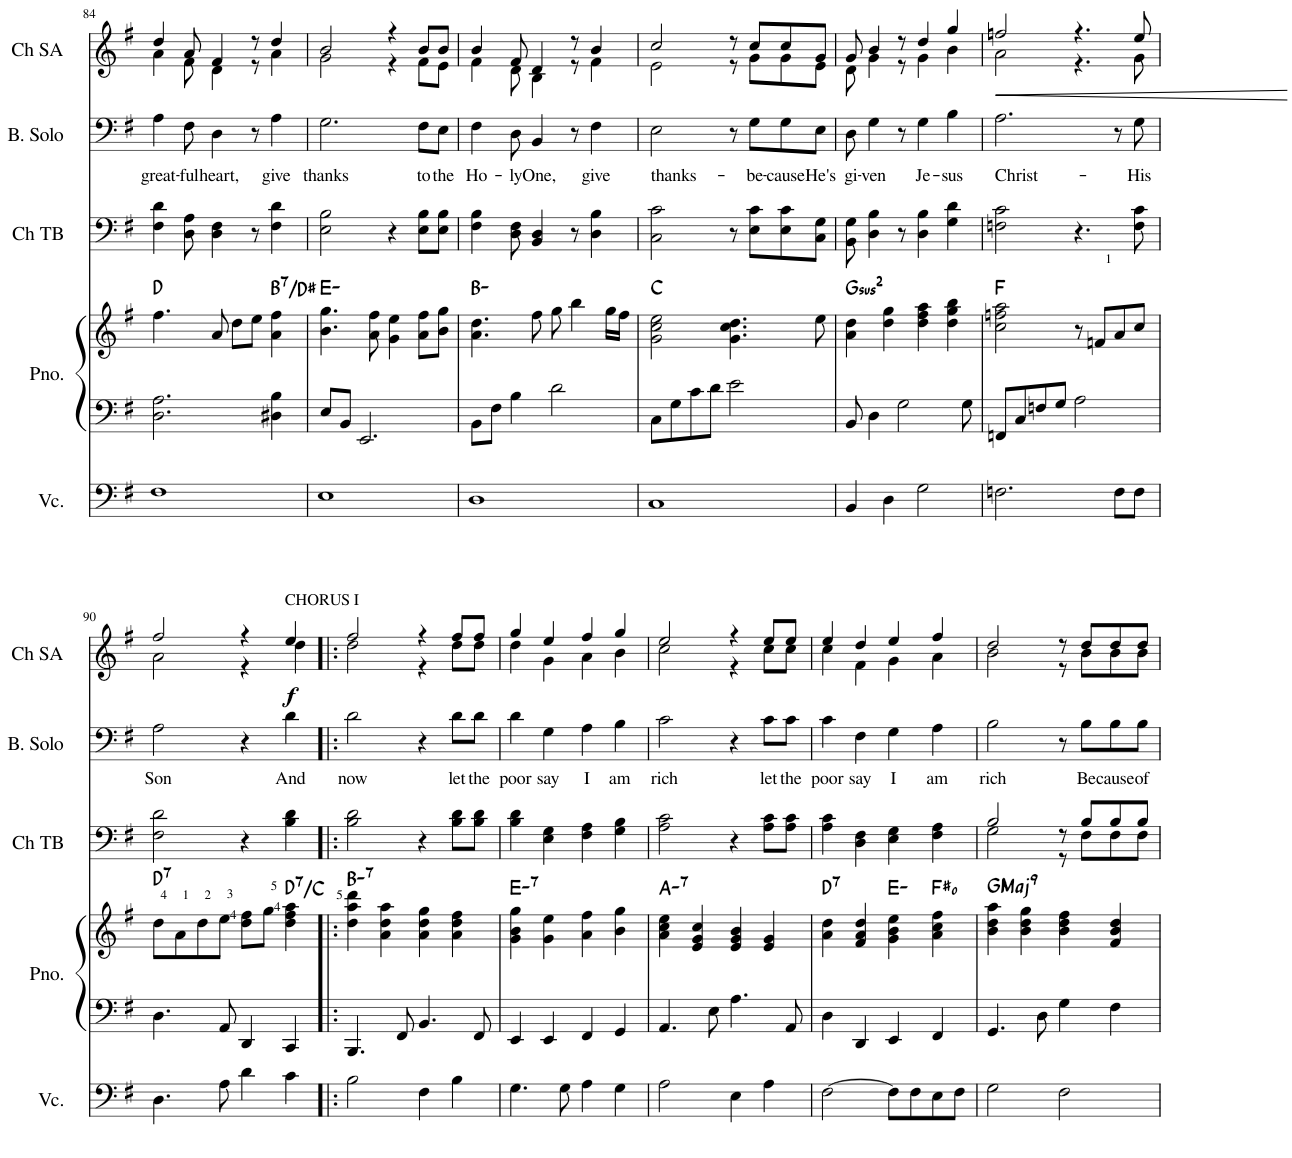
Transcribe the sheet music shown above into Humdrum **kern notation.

**kern	**kern	**kern	**harte	**kern	**kern	**text	**kern	**dynam
*part5	*part4	*part4	*part4	*part3	*part2	*part2	*part1	*part1
*staff6	*staff5	*staff4	*	*staff3	*staff2	*staff2	*staff1	*staff1
*I"Violoncello	*I"Piano	*	*	*I"Choir TB	*I"Baritone Solo	*	*I"Choir SA	*
*I'Vc.	*I'Pno.	*	*	*I'Ch TB	*I'B. Solo	*	*I'Ch SA	*
!!LO:PB:g=z
*clefF4	*clefF4	*clefG2	*	*clefF4	*clefF4	*	*clefG2	*
*	*	*	*	*	*Trd4c7	*	*	*
*k[f#]	*k[f#]	*k[f#]	*	*k[f#]	*k[f#]	*	*k[f#]	*
*M4/4	*M4/4	*M4/4	*	*M4/4	*M4/4	*	*M4/4	*
=84	=84	=84	=84	=84	=84	=84	=84	=84
!	!	!	!	!	!	!LO:LY:b	!	!
*	*	*	*	*	*	*	*^	*
1F#	2.D\ 2.A\	4.ff#\	D:maj	4F#\ 4d\	4A\	great-	4dd/	4a\	.
!	!	!	!	!	!	!LO:LY:b	!	!	!
.	.	.	.	8D\ 8A\	8F#\	-ful	8a/	8f#\	.
!	!	!	!	!	!	!LO:LY:b	!	!	!
.	.	8a/	.	4D\ 4F#\	4D\	heart,	4f#/	4d\	.
.	.	8dd\L	.	.	.	.	.	.	.
.	.	8ee\J	.	8r	8r	.	8r	8r	.
!	!	!	!LO:H:kt=7	!	!	!LO:LY:b	!	!	!
.	4D#X\ 4B\	4a\ 4ff#\	B:7/3	4F#\ 4d\	4A\	give	4dd/	4a\	.
=85	=85	=85	=85	=85	=85	=85	=85	=85	=85
!	!	!	!	!	!	!LO:LY:b	!	!	!
1E	8E/L	4.b\ 4.gg\	E:min	2E\ 2B\	2.G\	thanks	2b/	2g\	.
.	8BB/J	.	.	.	.	.	.	.	.
.	2.EE/	.	.	.	.	.	.	.	.
.	.	8a\ 8ff#\	.	.	.	.	.	.	.
.	.	4g\ 4ee\	.	4r	.	.	4r	4r	.
!	!	!	!	!	!	!LO:LY:b	!	!	!
.	.	8a\ 8ff#\L	.	8E\ 8B\L	8F#\L	to	8b/L	8f#\L	.
!	!	!	!	!	!	!LO:LY:b	!	!	!
.	.	8b\ 8gg\J	.	8E\ 8B\J	8E\J	the	8b/J	8e\J	.
=86	=86	=86	=86	=86	=86	=86	=86	=86	=86
!	!	!	!	!	!	!LO:LY:b	!	!	!
1D	8BB\L	4.a\ 4.dd\	B:min	4F#\ 4B\	4F#\	Ho-	4b/	4f#\	.
.	8F#\J	.	.	.	.	.	.	.	.
!	!	!	!	!	!	!LO:LY:b	!	!	!
.	4B\	.	.	8D\ 8F#\	8D\	-ly	8f#/	8d\	.
!	!	!	!	!	!	!LO:LY:b	!	!	!
.	.	8ff#\	.	4BB/ 4D/	4BB/	One,	4d/	4B\	.
.	2d\	8gg\	.	.	.	.	.	.	.
.	.	4bb\	.	8r	8r	.	8r	8r	.
!	!	!	!	!	!	!LO:LY:b	!	!	!
.	.	.	.	4D\ 4B\	4F#\	give	4b/	4f#\	.
.	.	16gg\LL	.	.	.	.	.	.	.
.	.	16ff#\JJ	.	.	.	.	.	.	.
=87	=87	=87	=87	=87	=87	=87	=87	=87	=87
!	!	!	!	!	!	!LO:LY:b	!	!	!
1C	8C\L	2g\ 2cc\ 2ee\	C:maj	2C\ 2c\	2E\	thanks-	2cc/	2e\	.
.	8G\	.	.	.	.	.	.	.	.
.	8c\	.	.	.	.	.	.	.	.
.	8d\J	.	.	.	.	.	.	.	.
.	2e\	4.g\ 4.cc\ 4.dd\	.	8r	8r	.	8r	8r	.
!	!	!	!	!	!	!LO:LY:b	!	!	!
.	.	.	.	8E\ 8c\L	8G\L	-be-	8cc/L	8g\L	.
!	!	!	!	!	!	!LO:LY:b	!	!	!
.	.	.	.	8E\ 8c\	8G\	-cause	8cc/	8g\	.
!	!	!	!	!	!	!LO:LY:b	!	!	!
.	.	8ee\	.	8C\ 8G\J	8E\J	He's	8g/J	8e\J	.
=88	=88	=88	=88	=88	=88	=88	=88	=88	=88
!	!	!	!LO:H:kt=2	!	!	!LO:LY:b	!	!	!
4BB/	8BB/	4a\ 4dd\	G:(1,2,5)	8BB\ 8G\	8D\	gi-	8g/	8d\	.
!	!	!	!	!	!	!LO:LY:b	!	!	!
.	4D\	.	.	4D\ 4B\	4G\	-ven	4b/	4g\	.
4D\	.	4dd\ 4gg\	.	.	.	.	.	.	.
.	2G\	.	.	8r	8r	.	8r	8r	.
!	!	!	!	!	!	!LO:LY:b	!	!	!
2G\	.	4dd\ 4ff#\ 4aa\	.	4D\ 4B\	4G\	Je-	4dd/	4g\	.
!	!	!	!	!	!	!LO:LY:b	!	!	!
.	.	4dd\ 4gg\ 4bb\	.	4G\ 4d\	4B\	-sus	4gg/	4b\	.
.	8G\	.	.	.	.	.	.	.	.
=89	=89	=89	=89	=89	=89	=89	=89	=89	=89
!	!	!	!	!	!	!LO:LY:b	!	!	!LO:HP:b
2.Fn\	8FFn/L	2cc\ 2ffn\ 2aa\	F:maj	2Fn\ 2c\	2.A\	Christ-	2ffn/	2a\	<
.	8C/	.	.	.	.	.	.	.	.
.	8Fn/	.	.	.	.	.	.	.	.
.	8G/J	.	.	.	.	.	.	.	.
.	2A\	8r	.	4.r	.	.	4.r	4.r	.
.	.	8fn/L	.	.	.	.	.	.	.
8F\L	.	8a/	.	.	8r	.	.	.	.
!	!	!	!	!	!	!LO:LY:b	!	!	!
8F\J	.	8cc/J	.	8F\ 8c\	8G\	-His	8ee/	8g\	.
*	*	*	*	*	*	*	*v	*v	*
.	.	.	.	.	.	.	.	[
!!LO:LB:g=z
=90	=90	=90	=90	=90	=90	=90	=90	=90
!	!	!	!LO:H:kt=7	!	!	!LO:LY:b	!	!
*	*	*	*	*	*	*	*^	*
4.D\	4.D\	8dd\L	D:7	2F#\ 2d\	2A\	Son	2ff#/	2a\	.
.	.	8a\	.	.	.	.	.	.	.
.	.	8dd\	.	.	.	.	.	.	.
8A\	8AA/	8ee\J	.	.	.	.	.	.	.
4d\	4DD/	8dd\ 8ff#\L	.	4r	4r	.	4r	4r	.
.	.	8gg\J	.	.	.	.	.	.	.
!	!	!	!	!	!	!	!LO:TX:a:t=CHORUS I	!	!
!	!	!	!LO:H:kt=7	!	!	!LO:LY:b	!	!	!LO:DY:b
4c\	4CC/	4dd\ 4ff#\ 4aa\	D:7/b7	4B\ 4d\	4d\	And	4ee/	4dd\	f
=91!|:	=91!|:	=91!|:	=91!|:	=91!|:	=91!|:	=91!|:	=91!|:	=91!|:	=91!|:
!	!	!	!LO:H:kt=7	!	!	!LO:LY:b	!	!	!
2B\	4.BBB/	4dd\ 4aa\ 4ddd\	B:min7	2B\ 2d\	2d\	now	2ff#/	2dd\	.
.	.	4a\ 4dd\ 4aa\	.	.	.	.	.	.	.
.	8FF#/	.	.	.	.	.	.	.	.
4F#\	4.BB/	4a\ 4dd\ 4gg\	.	4r	4r	.	4r	4r	.
!	!	!	!	!	!	!LO:LY:b	!	!	!
4B\	.	4a\ 4dd\ 4ff#\	.	8B\ 8d\L	8d\L	let	8ff#/L	8dd\L	.
!	!	!	!	!	!	!LO:LY:b	!	!	!
.	8FF#/	.	.	8B\ 8d\J	8d\J	the	8ff#/J	8dd\J	.
=92	=92	=92	=92	=92	=92	=92	=92	=92	=92
!	!	!	!LO:H:kt=7	!	!	!LO:LY:b	!	!	!
4.G\	4EE/	4g\ 4b\ 4gg\	E:min7	4B\ 4d\	4d\	poor	4gg/	4dd\	.
!	!	!	!	!	!	!LO:LY:b	!	!	!
.	4EE/	4g\ 4ee\	.	4E\ 4G\	4G\	say	4ee/	4g\	.
8G\	.	.	.	.	.	.	.	.	.
!	!	!	!	!	!	!LO:LY:b	!	!	!
4A\	4FF#/	4a\ 4ff#\	.	4F#\ 4A\	4A\	I	4ff#/	4a\	.
!	!	!	!	!	!	!LO:LY:b	!	!	!
4G\	4GG/	4b\ 4gg\	.	4G\ 4B\	4B\	am	4gg/	4b\	.
=93	=93	=93	=93	=93	=93	=93	=93	=93	=93
!	!	!	!LO:H:kt=7	!	!	!LO:LY:b	!	!	!
2A\	4.AA/	4a\ 4cc\ 4ee\	A:min7	2A\ 2c\	2c\	rich	2ee/	2cc\	.
.	.	4e/ 4g/ 4cc/	.	.	.	.	.	.	.
.	8E\	.	.	.	.	.	.	.	.
4E\	4.A\	4e/ 4g/ 4b/	.	4r	4r	.	4r	4r	.
!	!	!	!	!	!	!LO:LY:b	!	!	!
4A\	.	4e/ 4g/	.	8A\ 8c\L	8c\L	let	8ee/L	8cc\L	.
!	!	!	!	!	!	!LO:LY:b	!	!	!
.	8AA/	.	.	8A\ 8c\J	8c\J	the	8ee/J	8cc\J	.
=94	=94	=94	=94	=94	=94	=94	=94	=94	=94
!	!	!	!LO:H:kt=7	!	!	!LO:LY:b	!	!	!
[2F#\	4D\	4a\ 4dd\	D:7	4A\ 4c\	4c\	poor	4ee/	4cc\	.
!	!	!	!	!	!	!LO:LY:b	!	!	!
.	4DD/	4f#/ 4a/ 4dd/	.	4D\ 4F#\	4F#\	say	4dd/	4f#\	.
!	!	!	!	!	!	!LO:LY:b	!	!	!
8F#\L]	4EE/	4g\ 4b\ 4ee\	E:min	4E\ 4G\	4G\	I	4ee/	4g\	.
8F#\	.	.	.	.	.	.	.	.	.
!	!	!	!	!	!	!LO:LY:b	!	!	!
8E\	4FF#/	4a\ 4cc\ 4ff#\	F#:dim	4F#\ 4A\	4A\	am	4ff#/	4a\	.
8F#\J	.	.	.	.	.	.	.	.	.
=95	=95	=95	=95	=95	=95	=95	=95	=95	=95
*	*	*	*	*^	*	*	*	*	*
!	!	!	!LO:H:kt=Maj9	!	!	!	!LO:LY:b	!	!	!
2G\	4.GG/	4b\ 4dd\ 4aa\	G:maj9	2B/	2G\	2B\	rich	2dd/	2b\	.
.	.	4b\ 4dd\ 4gg\	.	.	.	.	.	.	.	.
.	8D\	.	.	.	.	.	.	.	.	.
2F#\	4G\	4b\ 4dd\ 4ff#\	.	8r	8r	8r	.	8r	8r	.
!	!	!	!	!	!	!	!LO:LY:b	!	!	!
.	.	.	.	8B/L	8F#\L	8B\L	Be	8dd/L	8b\L	.
!	!	!	!	!	!	!	!LO:LY:b	!	!	!
.	4F#\	4f#/ 4b/ 4dd/	.	8B/	8F#\	8B\	-cause	8dd/	8b\	.
!	!	!	!	!	!	!	!LO:LY:b	!	!	!
.	.	.	.	8B/J	8F#\J	8B\J	of	8dd/J	8b\J	.
*	*	*	*	*v	*v	*	*	*v	*v	*
=	=	=	=	=	=	=	=	=
*-	*-	*-	*-	*-	*-	*-	*-	*-
